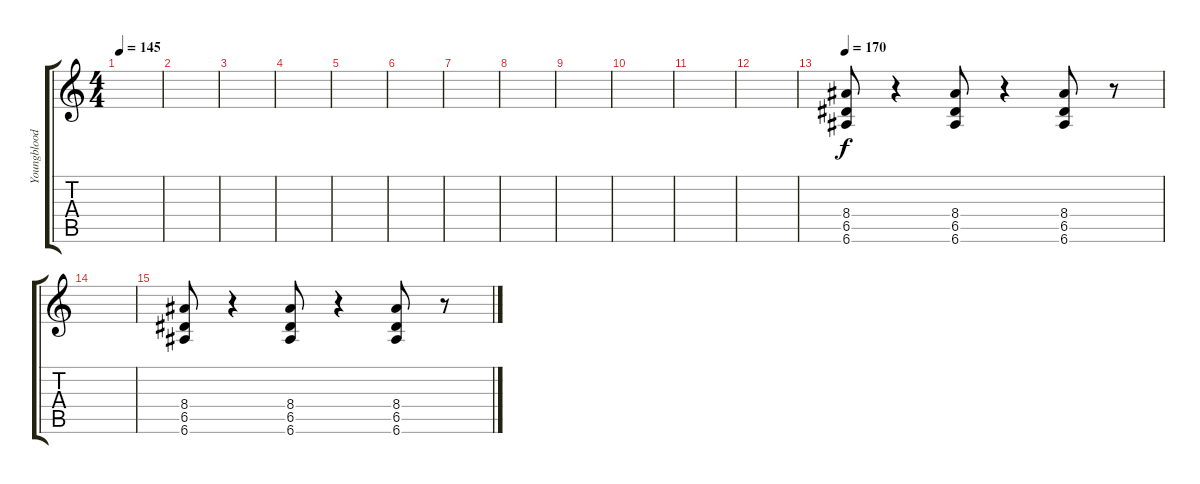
\track ("Youngblood (Ritmica)" "Youngblood") {instrument distortionguitar}
\staff {score tabs}
\tuning (E4 B3 G3 D3 A2 E2) {hide}
\ts (4 4)
\tempo 145
\clef g2
\ks c
|
|
|
|
|
|
|
|
|
|
|
|
\tempo 170
(8.4 6.5 6.6).8 r.4 (8.4 6.5 6.6).8 r.4 (8.4 6.5 6.6).8 r.8 |
|
(8.4 6.5 6.6).8 r.4 (8.4 6.5 6.6).8 r.4 (8.4 6.5 6.6).8 r.8
